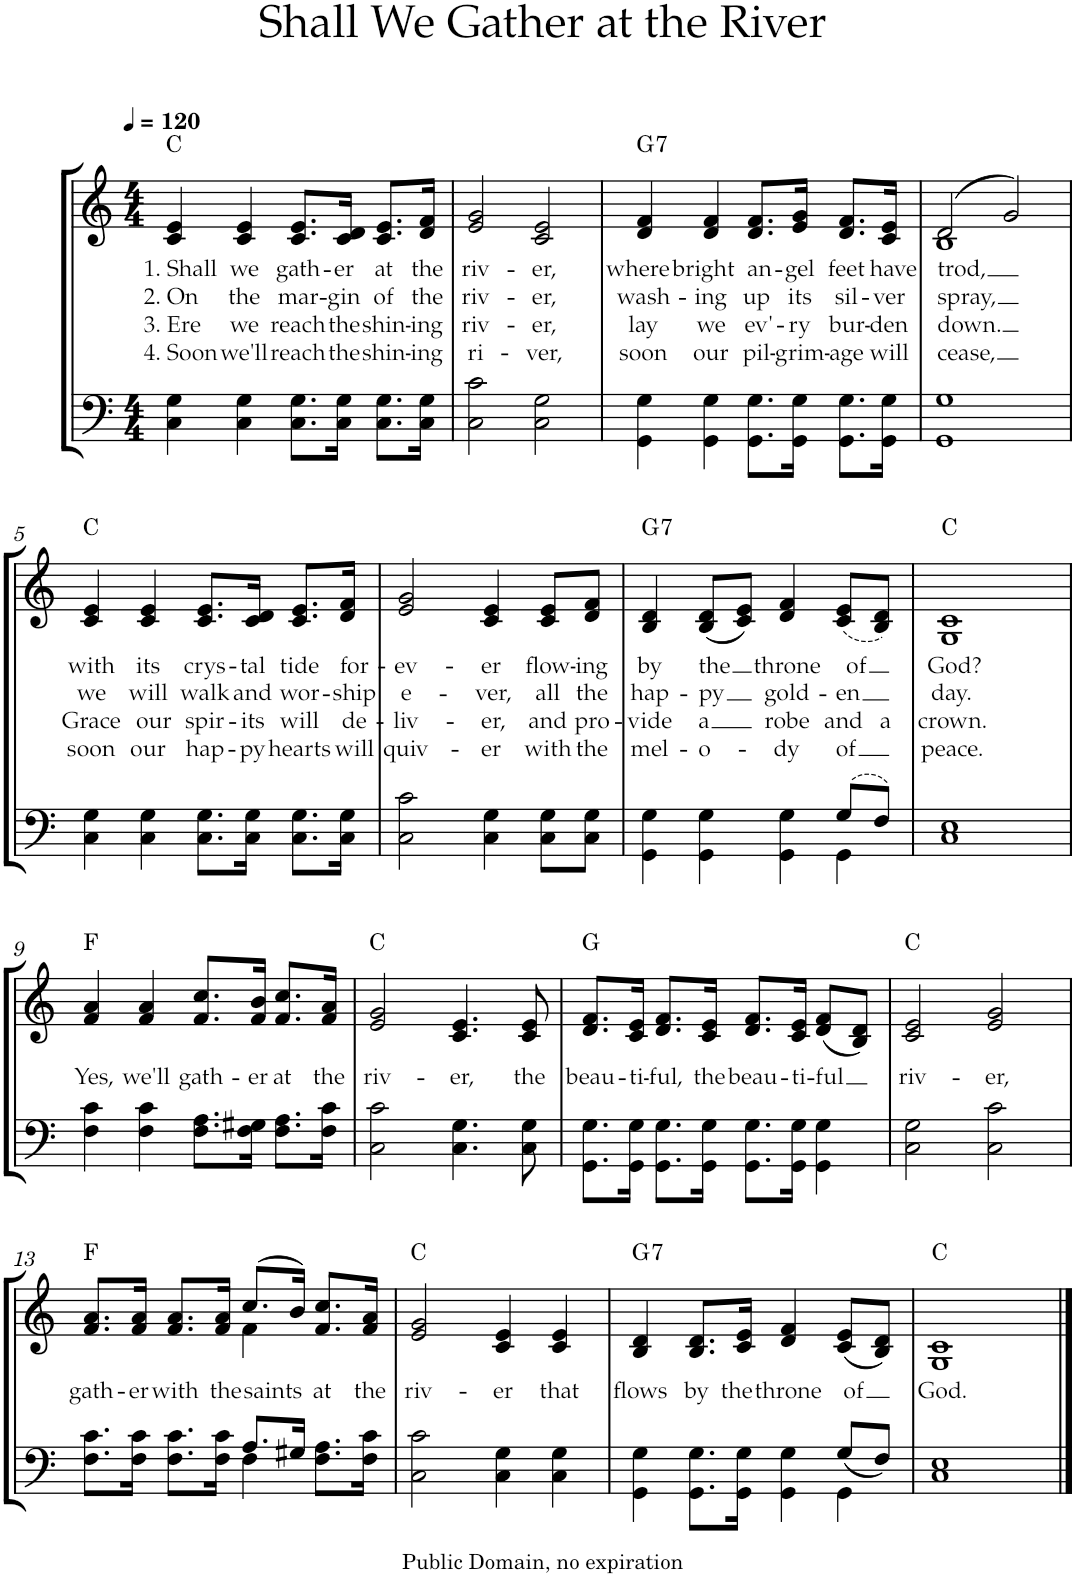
**kern	**kern	**text	**text	**text	**text	**harte
*part2	*part1	*part1	*part1	*part1	*part1	*part1
*staff2	*staff1	*staff1	*staff1	*staff1	*staff1	*
*I"Voice	*I"Voice	*	*	*	*	*
*I'V	*I'V	*	*	*	*	*
*clefF4	*clefG2	*	*	*	*	*
*k[]	*k[]	*	*	*	*	*
*M4/4	*M4/4	*	*	*	*	*
*MM120	*MM120	*	*	*	*	*
=1	=1	=1	=1	=1	=1	=1
!	!	!LO:LY:b	!LO:LY:b	!LO:LY:b	!LO:LY:b	!
4C\ 4G\	4c/ 4e/	1. Shall	2. On	3. Ere	4. Soon	C:maj
!	!	!LO:LY:b	!LO:LY:b	!LO:LY:b	!LO:LY:b	!
4C\ 4G\	4c/ 4e/	we	the	we	we'll	.
!	!	!LO:LY:b	!LO:LY:b	!LO:LY:b	!LO:LY:b	!
8.C\ 8.G\L	8.c/ 8.e/L	gath-	mar-	reach	reach	.
!	!	!LO:LY:b	!LO:LY:b	!LO:LY:b	!LO:LY:b	!
16C\ 16G\Jk	16c/ 16d/Jk	-er	-gin	the	the	.
!	!	!LO:LY:b	!LO:LY:b	!LO:LY:b	!LO:LY:b	!
8.C\ 8.G\L	8.c/ 8.e/L	at	of	shin-	shin-	.
!	!	!LO:LY:b	!LO:LY:b	!LO:LY:b	!LO:LY:b	!
16C\ 16G\Jk	16d/ 16f/Jk	the	the	-ing	-ing	.
=2	=2	=2	=2	=2	=2	=2
!	!	!LO:LY:b	!LO:LY:b	!LO:LY:b	!LO:LY:b	!
2C\ 2c\	2e/ 2g/	riv-	riv-	riv-	ri-	.
!	!	!LO:LY:b	!LO:LY:b	!LO:LY:b	!LO:LY:b	!
2C\ 2G\	2c/ 2e/	-er,	-er,	-er,	-ver,	.
=3	=3	=3	=3	=3	=3	=3
!	!	!LO:LY:b	!LO:LY:b	!LO:LY:b	!LO:LY:b	!LO:H:kt=7
4GG\ 4G\	4d/ 4f/	where	wash-	lay	soon	G:7
!	!	!LO:LY:b	!LO:LY:b	!LO:LY:b	!LO:LY:b	!
4GG\ 4G\	4d/ 4f/	bright	-ing	we	our	.
!	!	!LO:LY:b	!LO:LY:b	!LO:LY:b	!LO:LY:b	!
8.GG\ 8.G\L	8.d/ 8.f/L	an-	up	ev'-	pil-	.
!	!	!LO:LY:b	!LO:LY:b	!LO:LY:b	!LO:LY:b	!
16GG\ 16G\Jk	16e/ 16g/Jk	-gel	its	-ry	-grim-	.
!	!	!LO:LY:b	!LO:LY:b	!LO:LY:b	!LO:LY:b	!
8.GG\ 8.G\L	8.d/ 8.f/L	feet	sil-	bur-	-age	.
!	!	!LO:LY:b	!LO:LY:b	!LO:LY:b	!LO:LY:b	!
16GG\ 16G\Jk	16c/ 16e/Jk	have	-ver	-den	will	.
=4	=4	=4	=4	=4	=4	=4
*^	*	*	*	*	*	*
!	!	!	!LO:LY:b	!LO:LY:b	!LO:LY:b	!LO:LY:b	!
*	*	*^	*	*	*	*	*
1G	1GG	(>2d/	1B	trod,	spray,	down.	cease,	.
.	.	2g/)	.	.	.	.	.	.
*v	*v	*	*	*	*	*	*	*
*	*v	*v	*	*	*	*	*
!!LO:LB:g=z
=5	=5	=5	=5	=5	=5	=5
!	!	!LO:LY:b	!LO:LY:b	!LO:LY:b	!LO:LY:b	!
4C\ 4G\	4c/ 4e/	with	we	Grace	soon	C:maj
!	!	!LO:LY:b	!LO:LY:b	!LO:LY:b	!LO:LY:b	!
4C\ 4G\	4c/ 4e/	its	will	our	our	.
!	!	!LO:LY:b	!LO:LY:b	!LO:LY:b	!LO:LY:b	!
8.C\ 8.G\L	8.c/ 8.e/L	crys-	walk	spir-	hap-	.
!	!	!LO:LY:b	!LO:LY:b	!LO:LY:b	!LO:LY:b	!
16C\ 16G\Jk	16c/ 16d/Jk	-tal	and	-its	-py	.
!	!	!LO:LY:b	!LO:LY:b	!LO:LY:b	!LO:LY:b	!
8.C\ 8.G\L	8.c/ 8.e/L	tide	wor-	will	hearts	.
!	!	!LO:LY:b	!LO:LY:b	!LO:LY:b	!LO:LY:b	!
16C\ 16G\Jk	16d/ 16f/Jk	for-	-ship	de-	will	.
=6	=6	=6	=6	=6	=6	=6
!	!	!LO:LY:b	!LO:LY:b	!LO:LY:b	!LO:LY:b	!
2C\ 2c\	2e/ 2g/	-ev-	e-	-liv-	quiv-	.
!	!	!LO:LY:b	!LO:LY:b	!LO:LY:b	!LO:LY:b	!
4C\ 4G\	4c/ 4e/	-er	-ver,	-er,	-er	.
!	!	!LO:LY:b	!LO:LY:b	!LO:LY:b	!LO:LY:b	!
8C\ 8G\L	8c/ 8e/L	flow-	all	and	with	.
!	!	!LO:LY:b	!LO:LY:b	!LO:LY:b	!LO:LY:b	!
8C\ 8G\J	8d/ 8f/J	-ing	the	pro-	the	.
=7	=7	=7	=7	=7	=7	=7
*^	*	*	*	*	*	*
!	!	!	!LO:LY:b	!LO:LY:b	!LO:LY:b	!LO:LY:b	!LO:H:kt=7
4GG\ 4G\	2.ryy	4B/ 4d/	by	hap-	-vide	mel-	G:7
!	!	!	!LO:LY:b	!LO:LY:b	!LO:LY:b	!LO:LY:b	!
4GG\ 4G\	.	(8B/ 8d/L	the	-py	a	-o-	.
.	.	8c/ 8e/J)	.	.	.	.	.
!	!	!	!LO:LY:b	!LO:LY:b	!LO:LY:b	!LO:LY:b	!
4GG\ 4G\	.	4d/ 4f/	throne	gold-	robe	-dy	.
!	!	!	!LO:LY:b	!LO:LY:b	!LO:LY:b	!LO:LY:b	!
(8G/L	4GG\	(8c/ 8e/L	of	-en	and	of	.
!	!	!	!	!	!LO:LY:b	!	!
8F/J)	.	8B/ 8d/J)	.	.	a	.	.
*v	*v	*	*	*	*	*	*
=8	=8	=8	=8	=8	=8	=8
!	!	!LO:LY:b	!LO:LY:b	!LO:LY:b	!LO:LY:b	!
*	*^	*	*	*	*	*
1C 1E	1c	1G	God?	day.	crown.	peace.	C:maj
!!LO:LB:g=z
=9	=9	=9	=9	=9	=9	=9	=9
!	!	!	!LO:LY:b	!	!	!	!
*	*v	*v	*	*	*	*	*
4F\ 4c\	4f/ 4a/	Yes,	.	.	.	F:maj
!	!	!LO:LY:b	!	!	!	!
4F\ 4c\	4f/ 4a/	we'll	.	.	.	.
!	!	!LO:LY:b	!	!	!	!
8.F\ 8.A\L	8.f/ 8.cc/L	gath-	.	.	.	.
!	!	!LO:LY:b	!	!	!	!
16F\ 16G#X\Jk	16f/ 16b/Jk	-er	.	.	.	.
!	!	!LO:LY:b	!	!	!	!
8.F\ 8.A\L	8.f/ 8.cc/L	at	.	.	.	.
!	!	!LO:LY:b	!	!	!	!
16F\ 16c\Jk	16f/ 16a/Jk	the	.	.	.	.
=10	=10	=10	=10	=10	=10	=10
!	!	!LO:LY:b	!	!	!	!
2C\ 2c\	2e/ 2g/	riv-	.	.	.	C:maj
!	!	!LO:LY:b	!	!	!	!
4.C\ 4.G\	4.c/ 4.e/	-er,	.	.	.	.
!	!	!LO:LY:b	!	!	!	!
8C\ 8G\	8c/ 8e/	the	.	.	.	.
=11	=11	=11	=11	=11	=11	=11
!	!	!LO:LY:b	!	!	!	!
8.GG\ 8.G\L	8.d/ 8.f/L	beau-	.	.	.	G:maj
!	!	!LO:LY:b	!	!	!	!
16GG\ 16G\Jk	16c/ 16e/Jk	-ti-	.	.	.	.
!	!	!LO:LY:b	!	!	!	!
8.GG\ 8.G\L	8.d/ 8.f/L	-ful,	.	.	.	.
!	!	!LO:LY:b	!	!	!	!
16GG\ 16G\Jk	16c/ 16e/Jk	the	.	.	.	.
!	!	!LO:LY:b	!	!	!	!
8.GG\ 8.G\L	8.d/ 8.f/L	beau-	.	.	.	.
!	!	!LO:LY:b	!	!	!	!
16GG\ 16G\Jk	16c/ 16e/Jk	-ti-	.	.	.	.
!	!	!LO:LY:b	!	!	!	!
4GG\ 4G\	(8d/ 8f/L	-ful	.	.	.	.
.	8B/ 8d/J)	.	.	.	.	.
=12	=12	=12	=12	=12	=12	=12
!	!	!LO:LY:b	!	!	!	!
2C\ 2G\	2c/ 2e/	riv-	.	.	.	C:maj
!	!	!LO:LY:b	!	!	!	!
2C\ 2c\	2e/ 2g/	-er,	.	.	.	.
!!LO:LB:g=z
=13	=13	=13	=13	=13	=13	=13
*^	*	*	*	*	*	*
!	!	!	!LO:LY:b	!	!	!	!
*	*	*^	*	*	*	*	*
8.F\ 8.c\L	2ryy	8.f/ 8.a/L	2ryy	gath-	.	.	.	F:maj
!	!	!	!	!LO:LY:b	!	!	!	!
16F\ 16c\Jk	.	16f/ 16a/Jk	.	-er	.	.	.	.
!	!	!	!	!LO:LY:b	!	!	!	!
8.F\ 8.c\L	.	8.f/ 8.a/L	.	with	.	.	.	.
!	!	!	!	!LO:LY:b	!	!	!	!
16F\ 16c\Jk	.	16f/ 16a/Jk	.	the	.	.	.	.
!	!	!	!	!LO:LY:b	!	!	!	!
8.A/L	4F\	(8.cc/L	4f\	saints	.	.	.	.
16G#X/Jk	.	16b/Jk)	.	.	.	.	.	.
!	!	!	!	!LO:LY:b	!	!	!	!
8.F\ 8.A\L	4ryy	8.f/ 8.cc/L	4ryy	at	.	.	.	.
!	!	!	!	!LO:LY:b	!	!	!	!
16F\ 16c\Jk	.	16f/ 16a/Jk	.	the	.	.	.	.
*v	*v	*	*	*	*	*	*	*
*	*v	*v	*	*	*	*	*
=14	=14	=14	=14	=14	=14	=14
!	!	!LO:LY:b	!	!	!	!
2C\ 2c\	2e/ 2g/	riv-	.	.	.	C:maj
!	!	!LO:LY:b	!	!	!	!
4C\ 4G\	4c/ 4e/	-er	.	.	.	.
!	!	!LO:LY:b	!	!	!	!
4C\ 4G\	4c/ 4e/	that	.	.	.	.
=15	=15	=15	=15	=15	=15	=15
*^	*	*	*	*	*	*
!	!	!	!LO:LY:b	!	!	!	!LO:H:kt=7
4GG\ 4G\	2.ryy	4B/ 4d/	flows	.	.	.	G:7
!	!	!	!LO:LY:b	!	!	!	!
8.GG\ 8.G\L	.	8.B/ 8.d/L	by	.	.	.	.
!	!	!	!LO:LY:b	!	!	!	!
16GG\ 16G\Jk	.	16c/ 16e/Jk	the	.	.	.	.
!	!	!	!LO:LY:b	!	!	!	!
4GG\ 4G\	.	4d/ 4f/	throne	.	.	.	.
!	!	!	!LO:LY:b	!	!	!	!
4GG\	(8G/L	(<8c/ 8e/L	of	.	.	.	.
.	8F/J)	8B/ 8d/J)	.	.	.	.	.
=16	=16	=16	=16	=16	=16	=16	=16
!	!	!	!LO:LY:b	!	!	!	!
*v	*v	*^	*	*	*	*	*
1C 1E	1c	1G	God.	.	.	.	C:maj
*	*v	*v	*	*	*	*	*
==	==	==	==	==	==	==
*-	*-	*-	*-	*-	*-	*-
